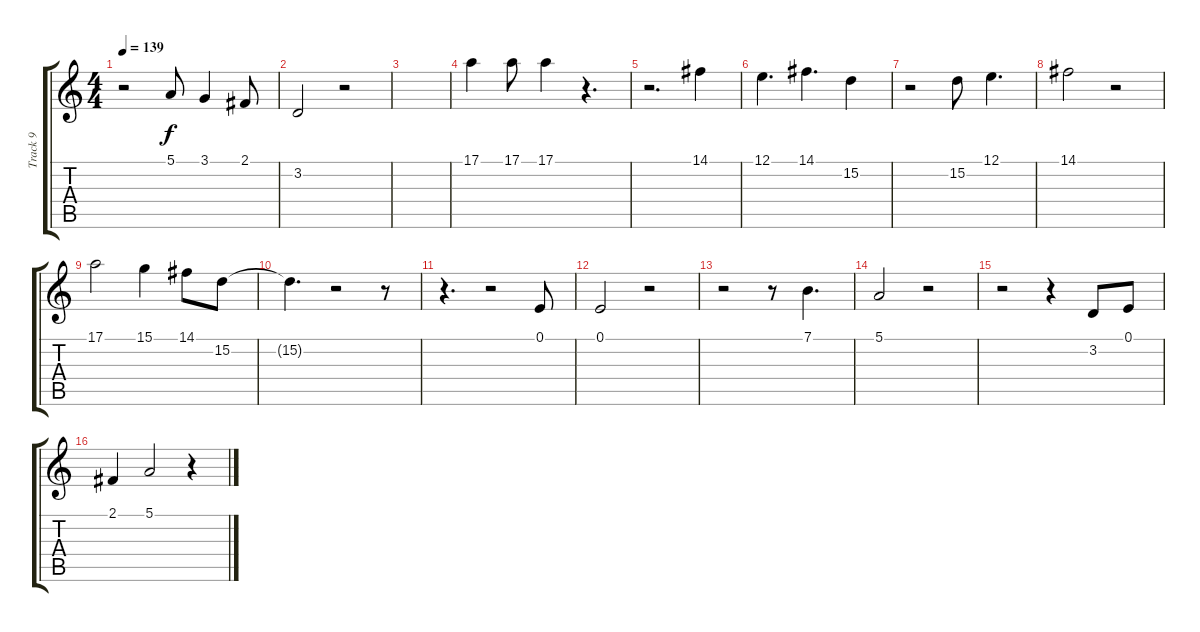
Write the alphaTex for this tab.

\track ("Track 9" "Track 9") {instrument oboe}
\staff {score tabs}
\tuning (E4 B3 G3 D3 A2 E2) {hide}
\ts (4 4)
\tempo 139
\clef g2
\ks c
r.2{dy f} 5.1.8 3.1.4 2.1.8 |
3.2.2 r.2 |
|
17.1.4 17.1.8 17.1.4 r.4{d} |
r.2{d} 14.1.4 |
12.1.4{d} 14.1.4{d} 15.2.4 |
r.2 15.2.8 12.1.4{d} |
14.1.2 r.2 |
17.1.2 15.1.4 14.1.8 15.2.8 |
15.2{t}.4{d} r.2 r.8 |
r.4{d} r.2 0.1.8 |
0.1.2 r.2 |
r.2 r.8 7.1.4{d} |
5.1.2 r.2 |
r.2 r.4 3.2.8 0.1.8 |
2.1.4 5.1.2 r.4
